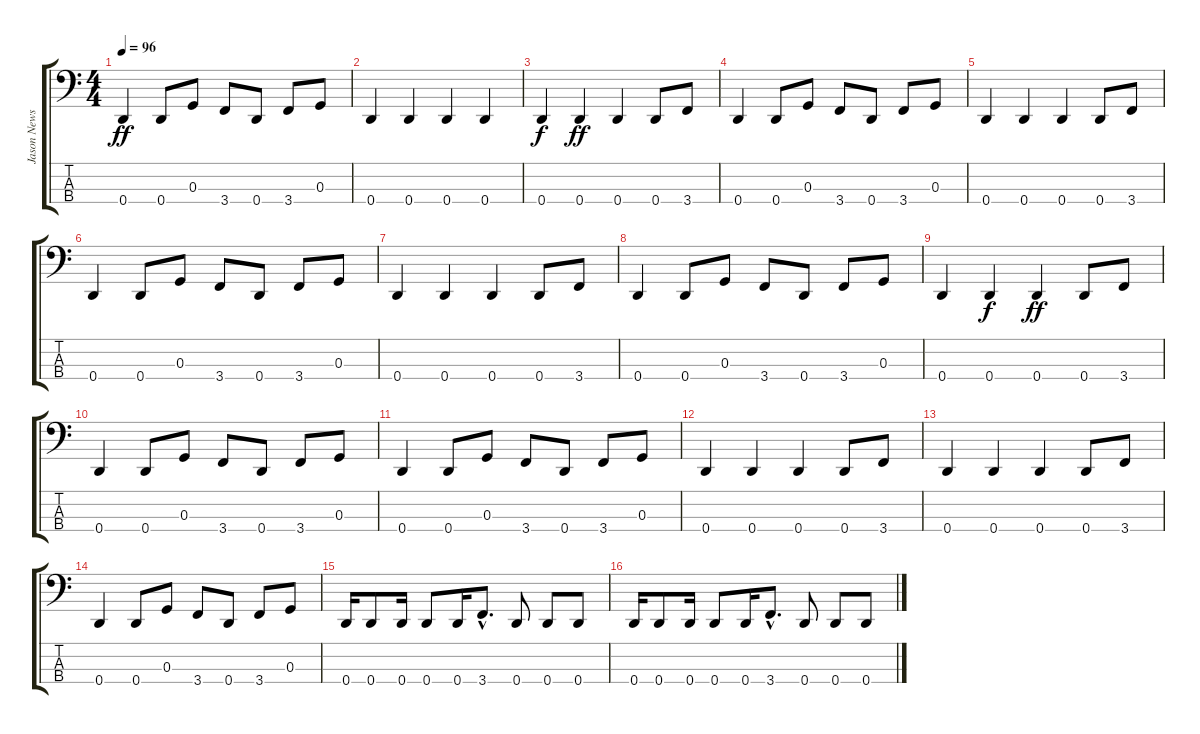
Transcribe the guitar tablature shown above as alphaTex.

\track ("Jason Newsted" "Jason News") {instrument electricbasspick}
\staff {score tabs}
\tuning (F2 C2 G1 D1) {hide}
\ts (4 4)
\tempo 96
\clef f4
\ks c
0.4.4{dy ff} 0.4.8 0.3.8 3.4.8 0.4.8 3.4.8 0.3.8 |
0.4.4 0.4.4 0.4.4 0.4.4 |
0.4.4{dy f} 0.4.4{dy ff} 0.4.4 0.4.8 3.4.8 |
0.4.4 0.4.8 0.3.8 3.4.8 0.4.8 3.4.8 0.3.8 |
0.4.4 0.4.4 0.4.4 0.4.8 3.4.8 |
0.4.4 0.4.8 0.3.8 3.4.8 0.4.8 3.4.8 0.3.8 |
0.4.4 0.4.4 0.4.4 0.4.8 3.4.8 |
0.4.4 0.4.8 0.3.8 3.4.8 0.4.8 3.4.8 0.3.8 |
0.4.4 0.4.4{dy f} 0.4.4{dy ff} 0.4.8 3.4.8 |
0.4.4 0.4.8 0.3.8 3.4.8 0.4.8 3.4.8 0.3.8 |
0.4.4 0.4.8 0.3.8 3.4.8 0.4.8 3.4.8 0.3.8 |
0.4.4 0.4.4 0.4.4 0.4.8 3.4.8 |
0.4.4 0.4.4 0.4.4 0.4.8 3.4.8 |
0.4.4 0.4.8 0.3.8 3.4.8 0.4.8 3.4.8 0.3.8 |
0.4.16 0.4.8 0.4.16 0.4.8 0.4.16 3.4{hac}.8{d} 0.4.8 0.4.8 0.4.8 |
0.4.16 0.4.8 0.4.16 0.4.8 0.4.16 3.4{hac}.8{d} 0.4.8 0.4.8 0.4.8
